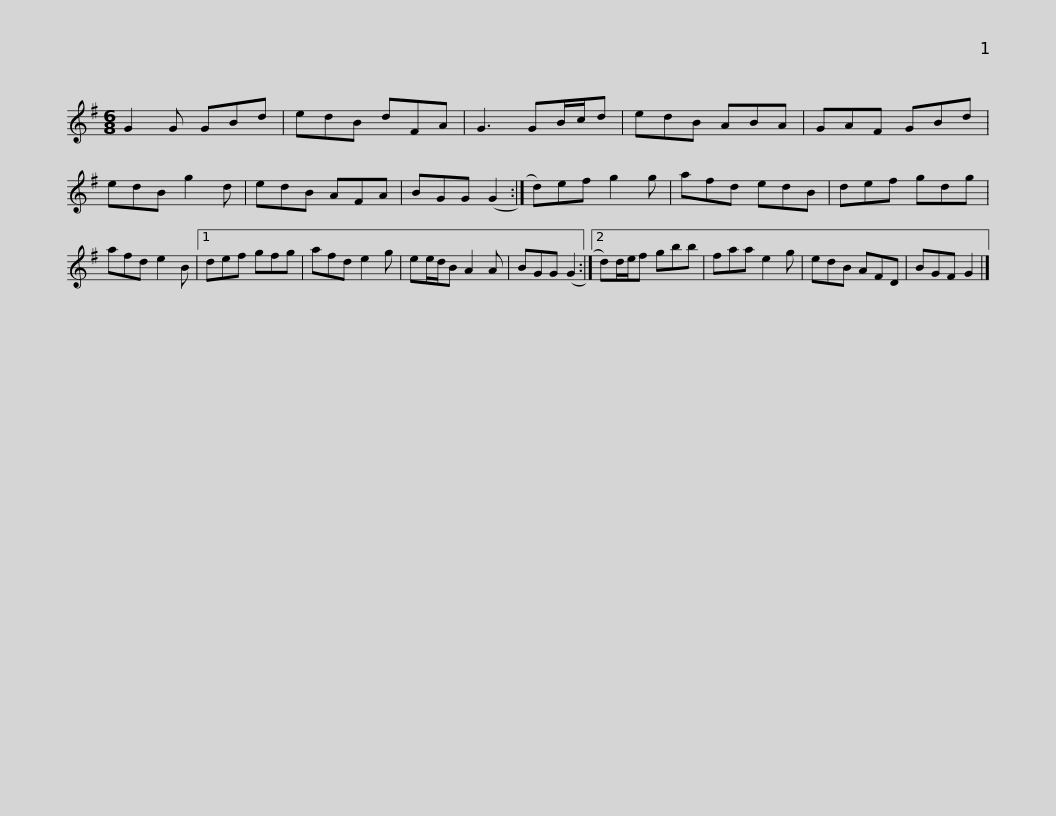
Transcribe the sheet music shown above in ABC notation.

X:1
L:1/8
M:6/8
I:linebreak $
K:G
V:1 treble
V:1
 G2 G GBd | edB dFA | G3 GB/c/d | edB ABA | GAF GBd | %5
 edB g2 d | edB AFA | BGG (G2 :|$ d)ef g2 g | afd edB | %10
 def gdg | afd e2 B |1 def gfg | afd e2 g | ee/d/B A2 A | %15
 BGG (G2 :|2$ d)d/e/f gbb | faa e2 g | edB AFD | BGF G2 |] %20
